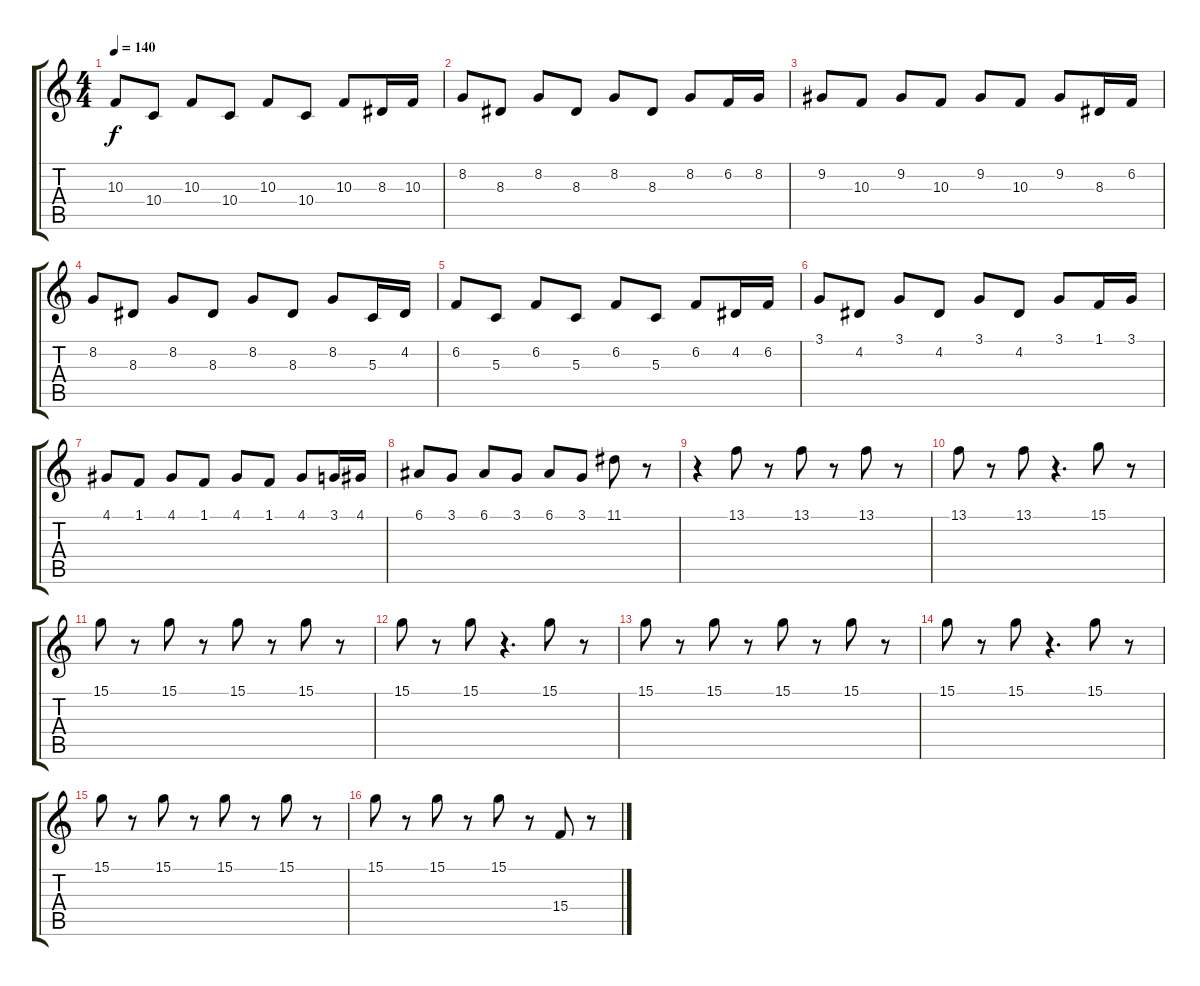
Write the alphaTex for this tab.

\track "" {instrument acousticgrandpiano}
\staff {score tabs}
\tuning (E4 B3 G3 D3 A2 E2) {hide}
\ts (4 4)
\tempo 140
\clef g2
\ks c
10.3.8{dy f volume 6} 10.4.8{volume 6} 10.3.8{volume 6} 10.4.8 10.3.8{volume 6} 10.4.8{volume 6} 10.3.8 8.3.16{volume 6} 10.3.16 |
8.2.8{volume 6} 8.3.8 8.2.8{volume 6} 8.3.8 8.2.8{volume 6} 8.3.8{volume 6} 8.2.8 6.2.16{volume 7} 8.2.16 |
9.2.8{volume 7} 10.3.8 9.2.8{volume 7} 10.3.8 9.2.8{volume 7} 10.3.8{volume 7} 9.2.8{volume 7} 8.3.16 6.2.16 |
8.2.8{volume 7} 8.3.8 8.2.8{volume 8} 8.3.8{volume 8} 8.2.8 8.3.8{volume 8} 8.2.8{volume 8} 5.3.16 4.2.16{volume 8} |
6.2.8 5.3.8{volume 8} 6.2.8 5.3.8{volume 8} 6.2.8{volume 8} 5.3.8 6.2.8{volume 8} 4.2.16 6.2.16{volume 9} |
3.1.8 4.2.8{volume 9} 3.1.8 4.2.8{volume 9} 3.1.8{volume 9} 4.2.8 3.1.8{volume 9} 1.1.16{volume 9} 3.1.16 |
4.1.8 1.1.8{volume 9} 4.1.8{volume 10} 1.1.8 4.1.8{volume 10} 1.1.8 4.1.8{volume 10} 3.1.16{volume 10} 4.1.16 |
6.1.8 3.1.8{volume 10} 6.1.8{volume 10} 3.1.8 6.1.8{volume 10} 3.1.8{volume 10} 11.1.8 r.8 |
r.4 13.1.8{volume 10} r.8 13.1.8{volume 8} r.8 13.1.8{volume 7} r.8 |
13.1.8{volume 6} r.8 13.1.8{volume 5} r.4{d} 15.1.8{volume 8} r.8 |
15.1.8{volume 7} r.8 15.1.8{volume 7} r.8 15.1.8{volume 6} r.8 15.1.8{volume 5} r.8 |
15.1.8{volume 5} r.8 15.1.8{volume 4} r.4{d} 15.1.8{volume 8} r.8 |
15.1.8{volume 7} r.8 15.1.8{volume 7} r.8 15.1.8{volume 6} r.8 15.1.8{volume 5} r.8 |
15.1.8{volume 4} r.8 15.1.8{volume 4} r.4{d} 15.1.8{volume 8} r.8 |
15.1.8{volume 7} r.8 15.1.8{volume 7} r.8 15.1.8{volume 6} r.8 15.1.8{volume 5} r.8 |
15.1.8{volume 4} r.8 15.1.8{volume 4} r.8 15.1.8{volume 3} r.8 15.4.8{volume 2} r.8
